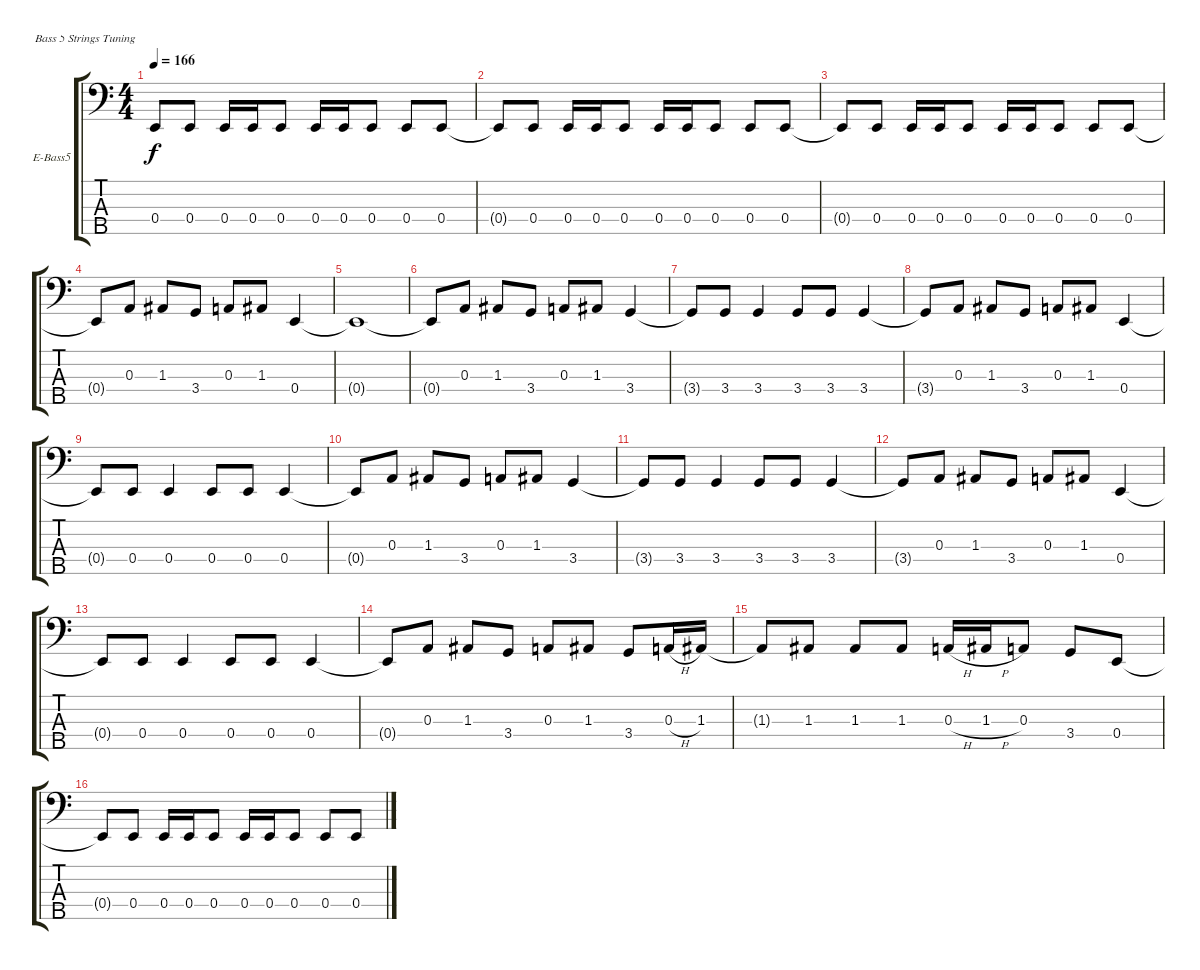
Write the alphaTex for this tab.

\defaultSystemsLayout 4
\bracketExtendMode groupsimilarinstruments
\firstSystemTrackNameOrientation horizontal
\otherSystemsTrackNameOrientation horizontal
\track ("Jason Newsted" "E-Bass5") {instrument electricbassfinger}
\staff {score tabs}
\tuning (G2 D2 A1 E1 B0)
\ts (4 4)
\tempo 166
\clef f4
\scale
0.333333
\ks c
0.4{t}.8{dy f} 0.4.8 0.4.16 0.4.16 0.4.8 0.4.16 0.4.16 0.4.8 0.4.8 0.4.8 |
\scale
0.333333 0.4{t}.8 0.4.8 0.4.16 0.4.16 0.4.8 0.4.16 0.4.16 0.4.8 0.4.8 0.4.8 |
\scale
0.333333 0.4{t}.8 0.4.8 0.4.16 0.4.16 0.4.8 0.4.16 0.4.16 0.4.8 0.4.8 0.4.8 |
\scale
0.333333 0.4{t}.8 0.3.8 1.3.8 3.4.8 0.3.8 1.3.8 0.4.4 |
\scale
0.333333 0.4{t}.1 |
\scale
0.333333 0.4{t}.8 0.3.8 1.3.8 3.4.8 0.3.8 1.3.8 3.4.4 |
\scale
0.333333 3.4{t}.8 3.4.8 3.4.4 3.4.8 3.4.8 3.4.4 |
\scale
0.333333 3.4{t}.8 0.3.8 1.3.8 3.4.8 0.3.8 1.3.8 0.4.4 |
\scale
0.333333 0.4{t}.8 0.4.8 0.4.4 0.4.8 0.4.8 0.4.4 |
\scale
0.333333 0.4{t}.8 0.3.8 1.3.8 3.4.8 0.3.8 1.3.8 3.4.4 |
\scale
0.333333 3.4{t}.8 3.4.8 3.4.4 3.4.8 3.4.8 3.4.4 |
\scale
0.333333 3.4{t}.8 0.3.8 1.3.8 3.4.8 0.3.8 1.3.8 0.4.4 |
\scale
0.333333 0.4{t}.8 0.4.8 0.4.4 0.4.8 0.4.8 0.4.4 |
\scale
0.333333 0.4{t}.8 0.3.8 1.3.8 3.4.8 0.3.8 1.3.8 3.4.8 0.3{h}.16 1.3.16 |
\scale
0.333333 1.3{t}.8 1.3.8 1.3.8 1.3.8 0.3{h}.16 1.3{h}.16 0.3.8 3.4.8 0.4.8 |
\scale
0.333333 0.4{t}.8 0.4.8 0.4.16 0.4.16 0.4.8 0.4.16 0.4.16 0.4.8 0.4.8 0.4.8
